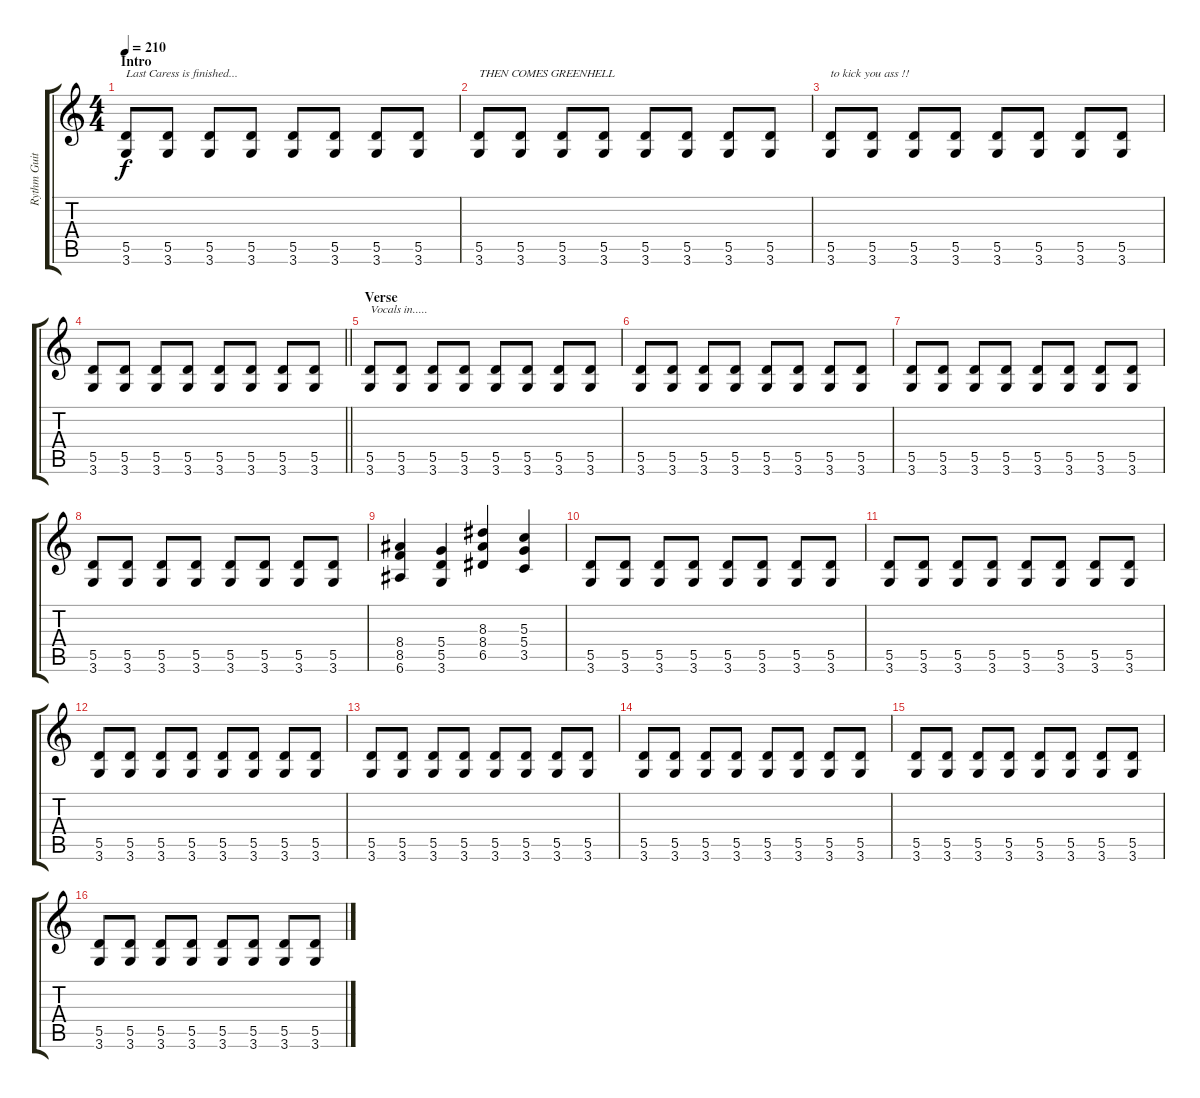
\track ("Rythm Guitar" "Rythm Guit") {instrument distortionguitar}
\staff {score tabs}
\tuning (E4 B3 G3 D3 A2 E2) {hide}
\ts (4 4)
\section ("" "Intro")
\tempo 210
\clef g2
\ks c
(5.5 3.6).8{txt "Last Caress is finished..." dy f instrument distortionguitar} (5.5 3.6).8 (5.5 3.6).8 (5.5 3.6).8 (5.5 3.6).8 (5.5 3.6).8 (5.5 3.6).8 (5.5 3.6).8 |
(5.5 3.6).8{txt "THEN COMES GREENHELL"} (5.5 3.6).8 (5.5 3.6).8 (5.5 3.6).8 (5.5 3.6).8 (5.5 3.6).8 (5.5 3.6).8 (5.5 3.6).8 |
(5.5 3.6).8{txt "to kick you ass !!"} (5.5 3.6).8 (5.5 3.6).8 (5.5 3.6).8 (5.5 3.6).8 (5.5 3.6).8 (5.5 3.6).8 (5.5 3.6).8 |
\barLineRight lightlight
(5.5 3.6).8 (5.5 3.6).8 (5.5 3.6).8 (5.5 3.6).8 (5.5 3.6).8 (5.5 3.6).8 (5.5 3.6).8 (5.5 3.6).8 |
\section ("" "Verse")
(5.5 3.6).8{txt "Vocals in....."} (5.5 3.6).8 (5.5 3.6).8 (5.5 3.6).8 (5.5 3.6).8 (5.5 3.6).8 (5.5 3.6).8 (5.5 3.6).8 |
(5.5 3.6).8 (5.5 3.6).8 (5.5 3.6).8 (5.5 3.6).8 (5.5 3.6).8 (5.5 3.6).8 (5.5 3.6).8 (5.5 3.6).8 |
(5.5 3.6).8 (5.5 3.6).8 (5.5 3.6).8 (5.5 3.6).8 (5.5 3.6).8 (5.5 3.6).8 (5.5 3.6).8 (5.5 3.6).8 |
(5.5 3.6).8 (5.5 3.6).8 (5.5 3.6).8 (5.5 3.6).8 (5.5 3.6).8 (5.5 3.6).8 (5.5 3.6).8 (5.5 3.6).8 |
(8.4 8.5 6.6).4 (5.4 5.5 3.6).4 (8.3 8.4 6.5).4 (5.3 5.4 3.5).4 |
(5.5 3.6).8 (5.5 3.6).8 (5.5 3.6).8 (5.5 3.6).8 (5.5 3.6).8 (5.5 3.6).8 (5.5 3.6).8 (5.5 3.6).8 |
(5.5 3.6).8 (5.5 3.6).8 (5.5 3.6).8 (5.5 3.6).8 (5.5 3.6).8 (5.5 3.6).8 (5.5 3.6).8 (5.5 3.6).8 |
(5.5 3.6).8 (5.5 3.6).8 (5.5 3.6).8 (5.5 3.6).8 (5.5 3.6).8 (5.5 3.6).8 (5.5 3.6).8 (5.5 3.6).8 |
(5.5 3.6).8 (5.5 3.6).8 (5.5 3.6).8 (5.5 3.6).8 (5.5 3.6).8 (5.5 3.6).8 (5.5 3.6).8 (5.5 3.6).8 |
(5.5 3.6).8 (5.5 3.6).8 (5.5 3.6).8 (5.5 3.6).8 (5.5 3.6).8 (5.5 3.6).8 (5.5 3.6).8 (5.5 3.6).8 |
(5.5 3.6).8 (5.5 3.6).8 (5.5 3.6).8 (5.5 3.6).8 (5.5 3.6).8 (5.5 3.6).8 (5.5 3.6).8 (5.5 3.6).8 |
(5.5 3.6).8 (5.5 3.6).8 (5.5 3.6).8 (5.5 3.6).8 (5.5 3.6).8 (5.5 3.6).8 (5.5 3.6).8 (5.5 3.6).8
